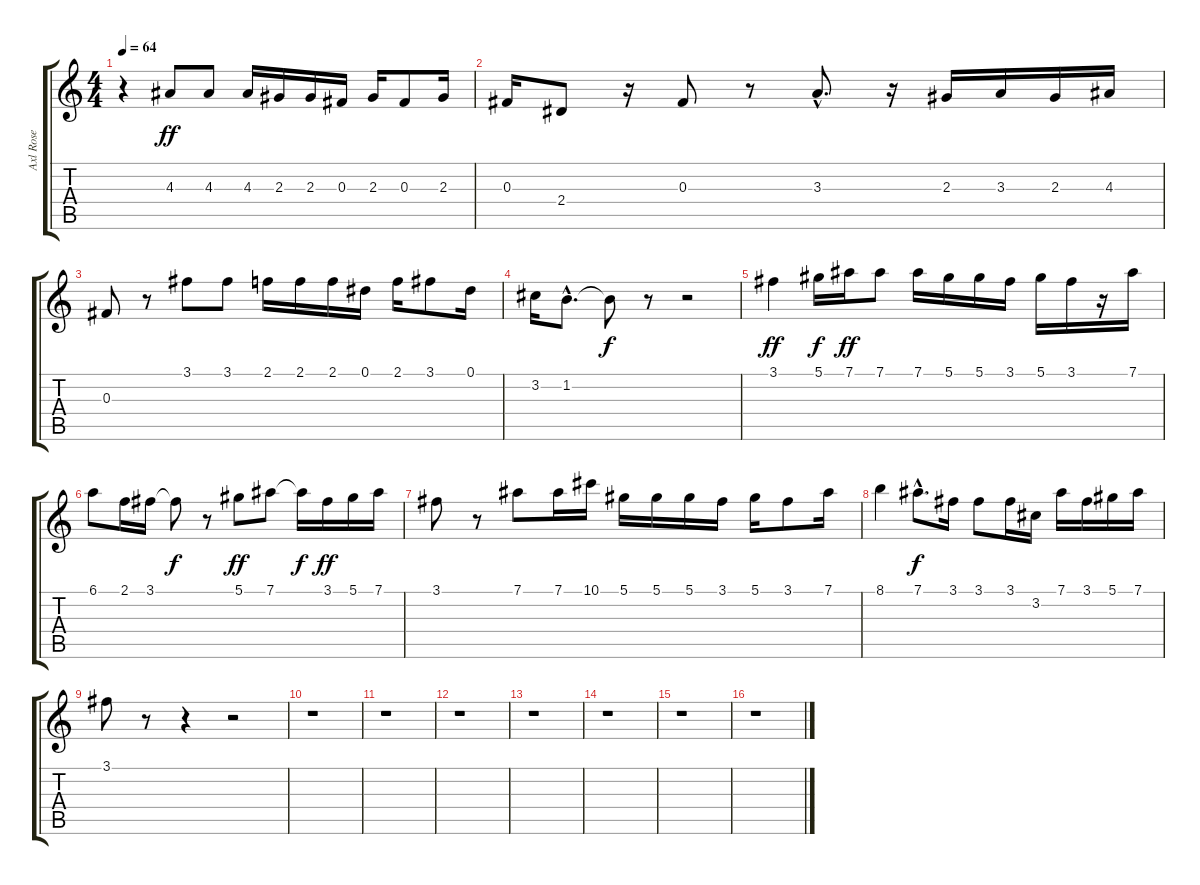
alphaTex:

\track ("Axl Rose" "Axl Rose") {instrument distortionguitar}
\staff {score tabs}
\tuning (Eb4 Bb3 Gb3 Db3 Ab2 Eb2) {hide}
\ts (4 4)
\tempo 64
\clef g2
\ks c
r.4{dy f} 4.3.8{dy ff} 4.3.8 4.3.16 2.3.16 2.3.16 0.3.16 2.3.16 0.3.8 2.3.16 |
0.3.16 2.4.8 r.16 0.3.8 r.8 3.3{hac}.8{d} r.16 2.3.16 3.3.16 2.3.16 4.3.16 |
0.3.8 r.8 3.1.8 3.1.8 2.1.16 2.1.16 2.1.16 0.1.16 2.1.16 3.1.8 0.1.16 |
3.2.16 1.2{hac}.8{d} 1.2{t}.8{dy f} r.8 r.2 |
3.1.4{dy ff} 5.1.16{dy f} 7.1.16{dy ff} 7.1.8 7.1.16 5.1.16 5.1.16 3.1.16 5.1.16 3.1.16 r.16 7.1.16 |
6.1.8 2.1.16 3.1.16 3.1{t}.8{dy f} r.8 5.1.8{dy ff} 7.1.8 7.1{t}.16{dy f} 3.1.16{dy ff} 5.1.16 7.1.16 |
3.1.8 r.8 7.1.8 7.1.16 10.1.16 5.1.16 5.1.16 5.1.16 3.1.16 5.1.16 3.1.8 7.1.16 |
8.1.4 7.1{hac}.8{d dy f} 3.1.16 3.1.8 3.1.16 3.2.16 7.1.16 3.1.16 5.1.16 7.1.16 |
3.1.8 r.8 r.4 r.2 |
r.1 |
r.1 |
r.1 |
r.1 |
r.1 |
r.1 |
r.1
